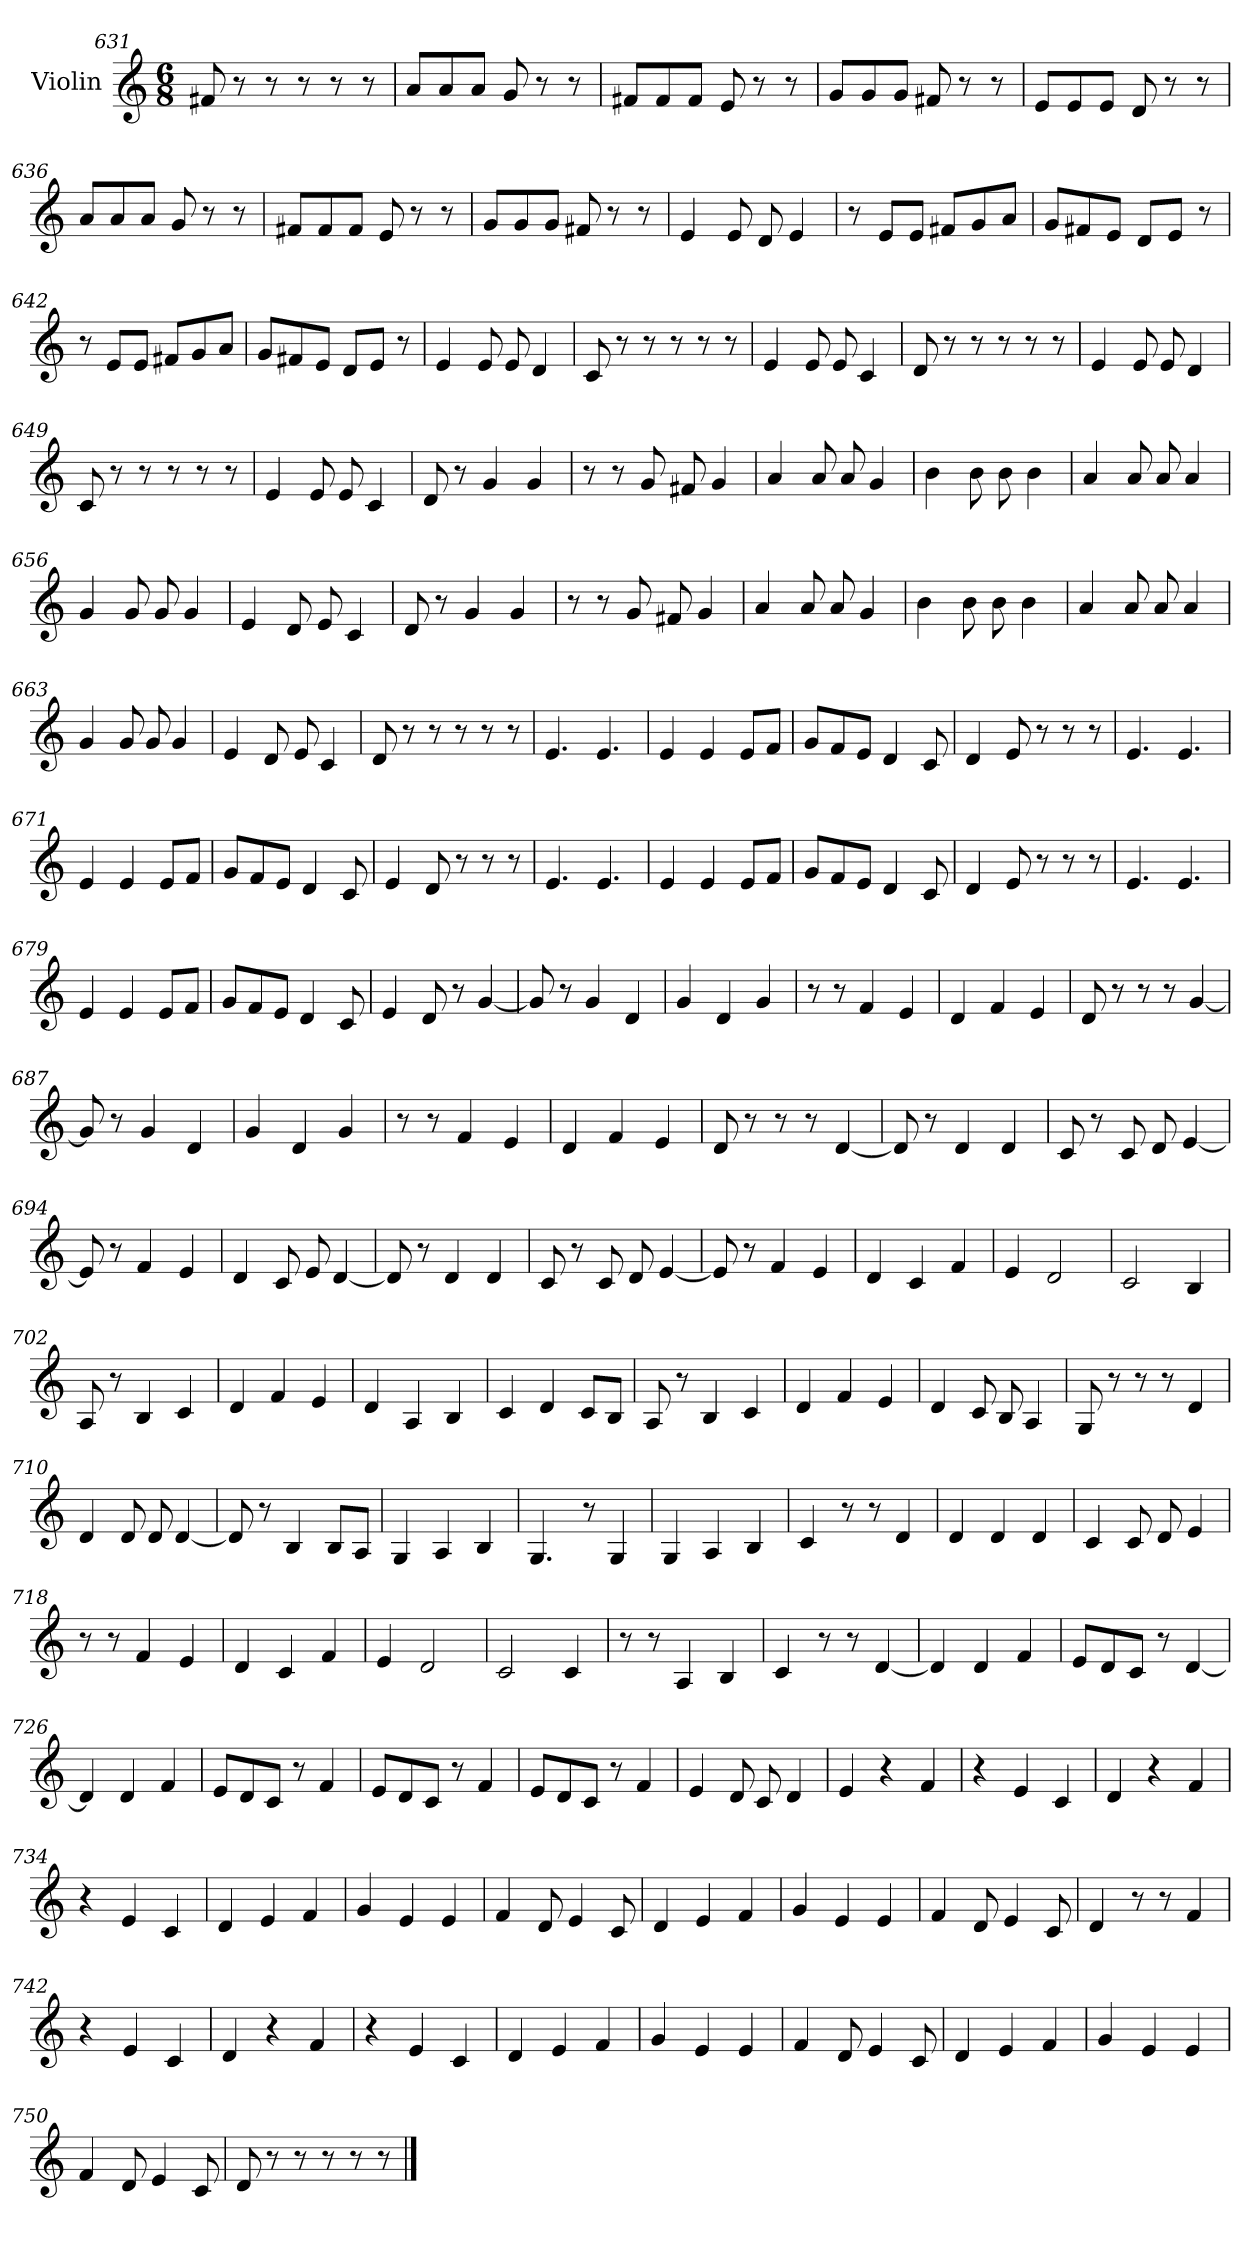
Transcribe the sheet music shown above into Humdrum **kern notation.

**kern
*part1
*staff1
*I"Violin
*clefG2
*k[]
*M6/8
=631
8f#X/
8r
8r
8r
8r
8r
=632
8a/L
8a/
8a/J
8g/
8r
8r
=633
8f#X/L
8f#/
8f#/J
8e/
8r
8r
!!LO:LB:g=z
=634
8g/L
8g/
8g/J
8f#X/
8r
8r
=635
8e/L
8e/
8e/J
8d/
8r
8r
=636
8a/L
8a/
8a/J
8g/
8r
8r
=637
8f#X/L
8f#/
8f#/J
8e/
8r
8r
=638
8g/L
8g/
8g/J
8f#X/
8r
8r
!!LO:LB:g=z
=639
4e/
8e/
8d/
4e/
=640
8r
8e/L
8e/J
8f#X/L
8g/
8a/J
=641
8g/L
8f#X/
8e/J
8d/L
8e/J
8r
=642
8r
8e/L
8e/J
8f#X/L
8g/
8a/J
=643
8g/L
8f#X/
8e/J
8d/L
8e/J
8r
!!LO:LB:g=z
=644
4e/
8e/
8e/
4d/
=645
8c/
8r
8r
8r
8r
8r
=646
4e/
8e/
8e/
4c/
=647
8d/
8r
8r
8r
8r
8r
=648
4e/
8e/
8e/
4d/
=649
8c/
8r
8r
8r
8r
8r
!!LO:LB:g=z
=650
4e/
8e/
8e/
4c/
=651
8d/
8r
4g/
4g/
=652
8r
8r
8g/
8f#X/
4g/
=653
4a/
8a/
8a/
4g/
=654
4b\
8b\
8b\
4b\
=655
4a/
8a/
8a/
4a/
!!LO:LB:g=z
=656
4g/
8g/
8g/
4g/
=657
4e/
8d/
8e/
4c/
=658
8d/
8r
4g/
4g/
=659
8r
8r
8g/
8f#X/
4g/
=660
4a/
8a/
8a/
4g/
=661
4b\
8b\
8b\
4b\
!!LO:LB:g=z
=662
4a/
8a/
8a/
4a/
=663
4g/
8g/
8g/
4g/
=664
4e/
8d/
8e/
4c/
=665
8d/
8r
8r
8r
8r
8r
=666
4.e/
4.e/
=667
4e/
4e/
8e/L
8f/J
!!LO:PB:g=z
=668
8g/L
8f/
8e/J
4d/
8c/
=669
4d/
8e/
8r
8r
8r
=670
4.e/
4.e/
=671
4e/
4e/
8e/L
8f/J
=672
8g/L
8f/
8e/J
4d/
8c/
=673
4e/
8d/
8r
8r
8r
!!LO:LB:g=z
=674
4.e/
4.e/
=675
4e/
4e/
8e/L
8f/J
=676
8g/L
8f/
8e/J
4d/
8c/
=677
4d/
8e/
8r
8r
8r
=678
4.e/
4.e/
=679
4e/
4e/
8e/L
8f/J
!!LO:LB:g=z
=680
8g/L
8f/
8e/J
4d/
8c/
=681
4e/
8d/
8r
[4g/
=682
8g/]
8r
4g/
4d/
=683
4g/
4d/
4g/
=684
8r
8r
4f/
4e/
=685
4d/
4f/
4e/
=686
8d/
8r
8r
8r
[4g/
!!LO:LB:g=z
=687
8g/]
8r
4g/
4d/
=688
4g/
4d/
4g/
=689
8r
8r
4f/
4e/
=690
4d/
4f/
4e/
=691
8d/
8r
8r
8r
[4d/
=692
8d/]
8r
4d/
4d/
=693
8c/
8r
8c/
8d/
[4e/
!!LO:LB:g=z
=694
8e/]
8r
4f/
4e/
=695
4d/
8c/
8e/
[4d/
=696
8d/]
8r
4d/
4d/
=697
8c/
8r
8c/
8d/
[4e/
=698
8e/]
8r
4f/
4e/
=699
4d/
4c/
4f/
=700
4e/
2d/
!!LO:LB:g=z
=701
2c/
4B/
=702
8A/
8r
4B/
4c/
=703
4d/
4f/
4e/
=704
4d/
4A/
4B/
=705
4c/
4d/
8c/L
8B/J
=706
8A/
8r
4B/
4c/
=707
4d/
4f/
4e/
!!LO:LB:g=z
=708
4d/
8c/
8B/
4A/
=709
8G/
8r
8r
8r
4d/
=710
4d/
8d/
8d/
[4d/
=711
8d/]
8r
4B/
8B/L
8A/J
=712
4G/
4A/
4B/
=713
4.G/
8r
4G/
!!LO:LB:g=z
=714
4G/
4A/
4B/
=715
4c/
8r
8r
4d/
=716
4d/
4d/
4d/
=717
4c/
8c/
8d/
4e/
=718
8r
8r
4f/
4e/
=719
4d/
4c/
4f/
=720
4e/
2d/
!!LO:PB:g=z
=721
2c/
4c/
=722
8r
8r
4A/
4B/
=723
4c/
8r
8r
[4d/
=724
4d/]
4d/
4f/
=725
8e/L
8d/
8c/J
8r
[4d/
=726
4d/]
4d/
4f/
=727
8e/L
8d/
8c/J
8r
4f/
!!LO:LB:g=z
=728
8e/L
8d/
8c/J
8r
4f/
=729
8e/L
8d/
8c/J
8r
4f/
=730
4e/
8d/
8c/
4d/
=731
4e/
4r
4f/
=732
4r
4e/
4c/
=733
4d/
4r
4f/
=734
4r
4e/
4c/
!!LO:LB:g=z
=735
4d/
4e/
4f/
=736
4g/
4e/
4e/
=737
4f/
8d/
4e/
8c/
=738
4d/
4e/
4f/
=739
4g/
4e/
4e/
=740
4f/
8d/
4e/
8c/
=741
4d/
8r
8r
4f/
!!LO:LB:g=z
=742
4r
4e/
4c/
=743
4d/
4r
4f/
=744
4r
4e/
4c/
=745
4d/
4e/
4f/
=746
4g/
4e/
4e/
=747
4f/
8d/
4e/
8c/
=748
4d/
4e/
4f/
!!LO:LB:g=z
=749
4g/
4e/
4e/
=750
4f/
8d/
4e/
8c/
=751
8d/
8r
8r
8r
8r
8r
==
*-
